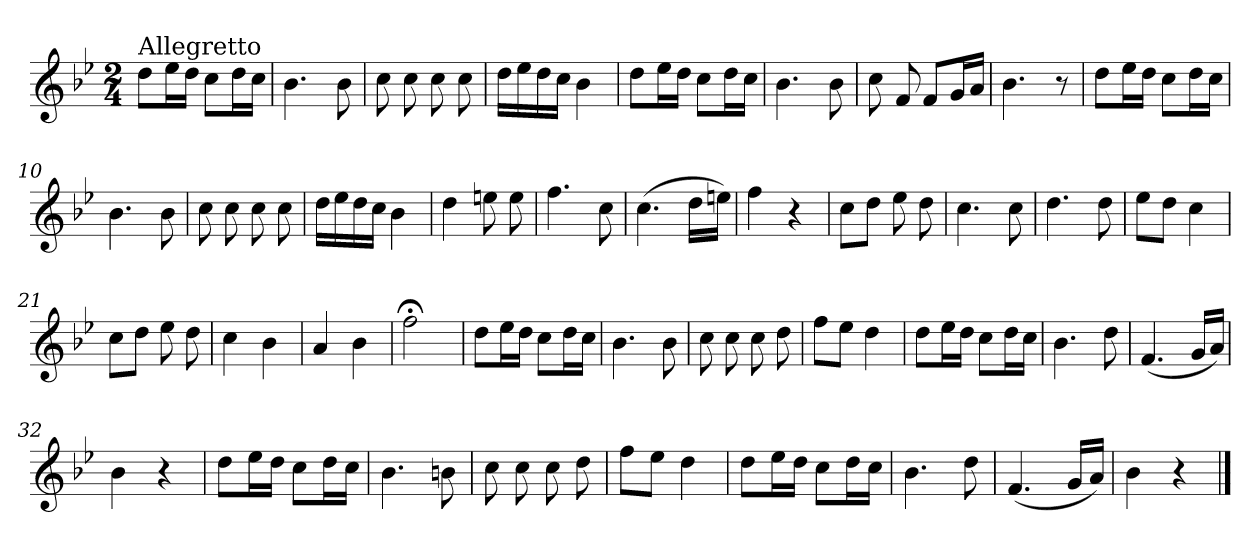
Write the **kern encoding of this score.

**kern
*part1
*staff1
*clefG2
*k[b-e-]
*g:
*M2/4
=1
!LO:TX:a:t=Allegretto
8dd\L
16ee-\L
16dd\JJ
8cc\L
16dd\L
16cc\JJ
=2
4.b-\
8b-\
=3
8cc\
8cc\
8cc\
8cc\
=4
16dd\LL
16ee-\
16dd\
16cc\JJ
4b-\
=5
8dd\L
16ee-\L
16dd\JJ
8cc\L
16dd\L
16cc\JJ
=6
4.b-\
8b-\
=7
8cc\
8f/
8f/L
16g/L
16a/JJ
!!LO:LB:g=z
=8
4.b-\
8r
=9
8dd\L
16ee-\L
16dd\JJ
8cc\L
16dd\L
16cc\JJ
=10
4.b-\
8b-\
=11
8cc\
8cc\
8cc\
8cc\
=12
16dd\LL
16ee-\
16dd\
16cc\JJ
4b-\
=13
4dd\
8een\
8ee\
=14
4.ff\
8cc\
=15
(>4.cc\
16dd\LL
16een\JJ)
=16
4ff\
4r
!!LO:LB:g=z
=17
8cc\L
8dd\J
8ee-\
8dd\
=18
4.cc\
8cc\
=19
4.dd\
8dd\
=20
8ee-\L
8dd\J
4cc\
=21
8cc\L
8dd\J
8ee-\
8dd\
=22
4cc\
4b-\
=23
4a/
4b-\
=24
2ff;<\
=25
8dd\L
16ee-\L
16dd\JJ
8cc\L
16dd\L
16cc\JJ
!!LO:LB:g=z
=26
4.b-\
8b-\
=27
8cc\
8cc\
8cc\
8dd\
=28
8ff\L
8ee-\J
4dd\
=29
8dd\L
16ee-\L
16dd\JJ
8cc\L
16dd\L
16cc\JJ
=30
4.b-\
8dd\
=31
(<4.f/
16g/LL
16a/JJ)
=32
4b-\
4r
=33
8dd\L
16ee-\L
16dd\JJ
8cc\L
16dd\L
16cc\JJ
=34
4.b-\
8bn\
!!LO:LB:g=z
=35
8cc\
8cc\
8cc\
8dd\
=36
8ff\L
8ee-\J
4dd\
=37
8dd\L
16ee-\L
16dd\JJ
8cc\L
16dd\L
16cc\JJ
=38
4.b-\
8dd\
=39
(<4.f/
16g/LL
16a/JJ)
=40
4b-\
4r
==
*-
